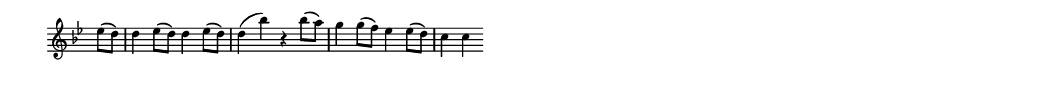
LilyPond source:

\version "2.20.0"

\header {
  % Remove default LilyPond tagline
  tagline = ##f
  %ragged-right = ##t
  %ragged-last = ##t
}

#(set-global-staff-size 11)


#(set! paper-alist (cons '("my size" . (cons (* 7 in) (* 1.3 in))) paper-alist))

\paper {
  #(set-paper-size "my size" )
}

\layout {
  indent = 0 \in
  \context {
    \Score \remove "Bar_number_engraver"
  }
}

\layout {
  \context {
    \Staff \RemoveEmptyStaves
  }
}

global = {
  \key g \minor
  \time 2/2
  \partial 4
}

\layout {
  \context {
    \Voice
    \consists "Horizontal_bracket_engraver"
  }
}

turnNotesRed = #(define-music-function
                 (notes)
                 (ly:music?)
                 #{
                   \override NoteHead.color = #red
                   \override Stem.color = #red
                   \override Beam.color = #red
                   \override Slur.color = #red
                   \override Accidental.color = #red
                   #notes
                   \revert NoteHead.color
                   \revert Stem.color
                   \revert Beam.color
                   \revert Slur.color
                   \revert Accidental.color
                 #})

setAnalysisBracket = #(define-music-function
                       ()
                       ()
                       #{
                          \override HorizontalBracket.direction = #UP
                          \override HorizontalBracket.color = #blue
                          \override HorizontalBracket.thickness = #3.0
                          \override HorizontalBracket.bracket-flare = #'(0.0 . 0.0)
                          \override HorizontalBracket.padding = #1.0
                       #})

blueText = \override TextScript.color = #blue


right = \relative c'' {
  \global
  es8 (d) |
  d4 es8 (d) d4 es8 (d) |
  d4 (bes') r bes8 (a) |
  g4 g8 (f) es4 es8 (d) |
  c4 c  
}


\score {
  <<
    \new Staff = "right" \with {
      midiInstrument = "string ensemble 2"
      \remove Time_signature_engraver
    } \right
  >>

  \layout { }
  \midi {
    \tempo 2=100
  }
}
